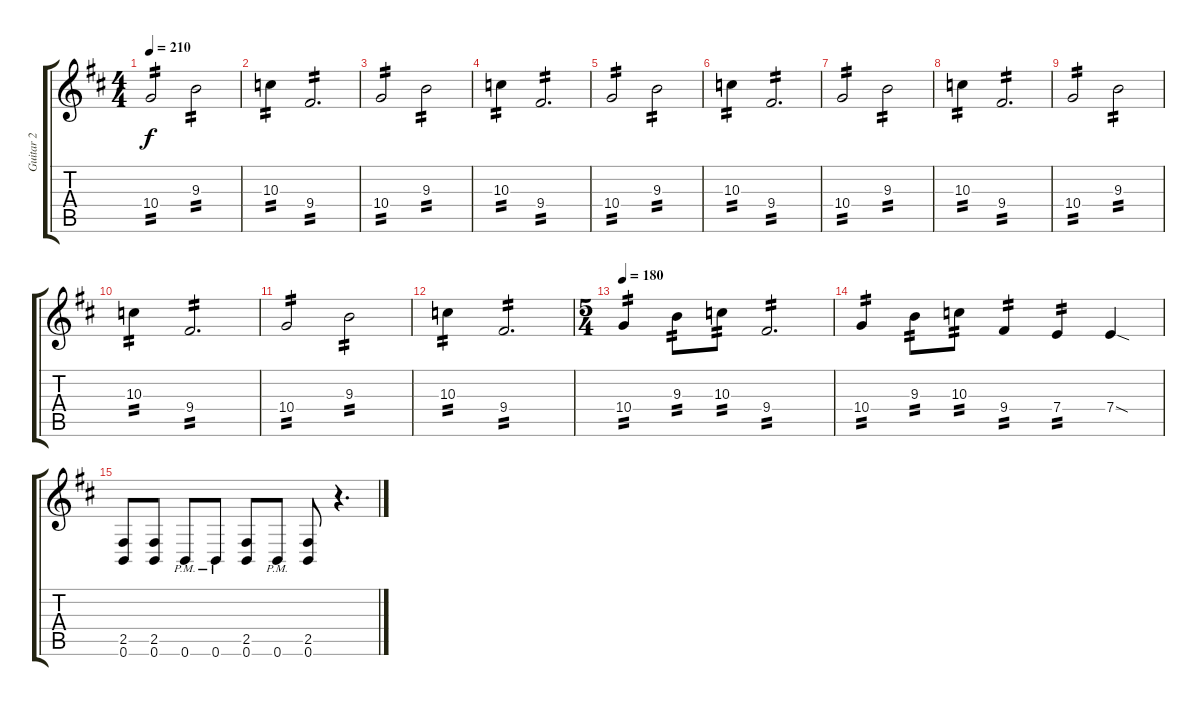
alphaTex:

\track ("Guitar 2" "Guitar 2") {instrument distortionguitar}
\staff {score tabs}
\tuning (B3 Gb3 D3 A2 E2 B1) {hide}
\ts (4 4)
\tempo 210
\clef g2
\ks bminor
10.4.2{tp 2 dy f} 9.3.2{tp 2} |
10.3.4{tp 2} 9.4.2{d tp 2} |
10.4.2{tp 2} 9.3.2{tp 2} |
10.3.4{tp 2} 9.4.2{d tp 2} |
10.4.2{tp 2} 9.3.2{tp 2} |
10.3.4{tp 2} 9.4.2{d tp 2} |
10.4.2{tp 2} 9.3.2{tp 2} |
10.3.4{tp 2} 9.4.2{d tp 2} |
10.4.2{tp 2} 9.3.2{tp 2} |
10.3.4{tp 2} 9.4.2{d tp 2} |
10.4.2{tp 2} 9.3.2{tp 2} |
10.3.4{tp 2} 9.4.2{d tp 2} |
\ts (5 4)
\tempo 180
10.4.4{tp 2} 9.3.8{tp 2} 10.3.8{tp 2} 9.4.2{d tp 2} |
10.4.4{tp 2} 9.3.8{tp 2} 10.3.8{tp 2} 9.4.4{tp 2} 7.4.4{tp 2} 7.4{sod}.4 |
(2.5 0.6).8 (2.5 0.6).8 0.6{pm}.8 0.6{pm}.8 (2.5 0.6).8 0.6{pm}.8 (2.5 0.6).8 r.4{d}
